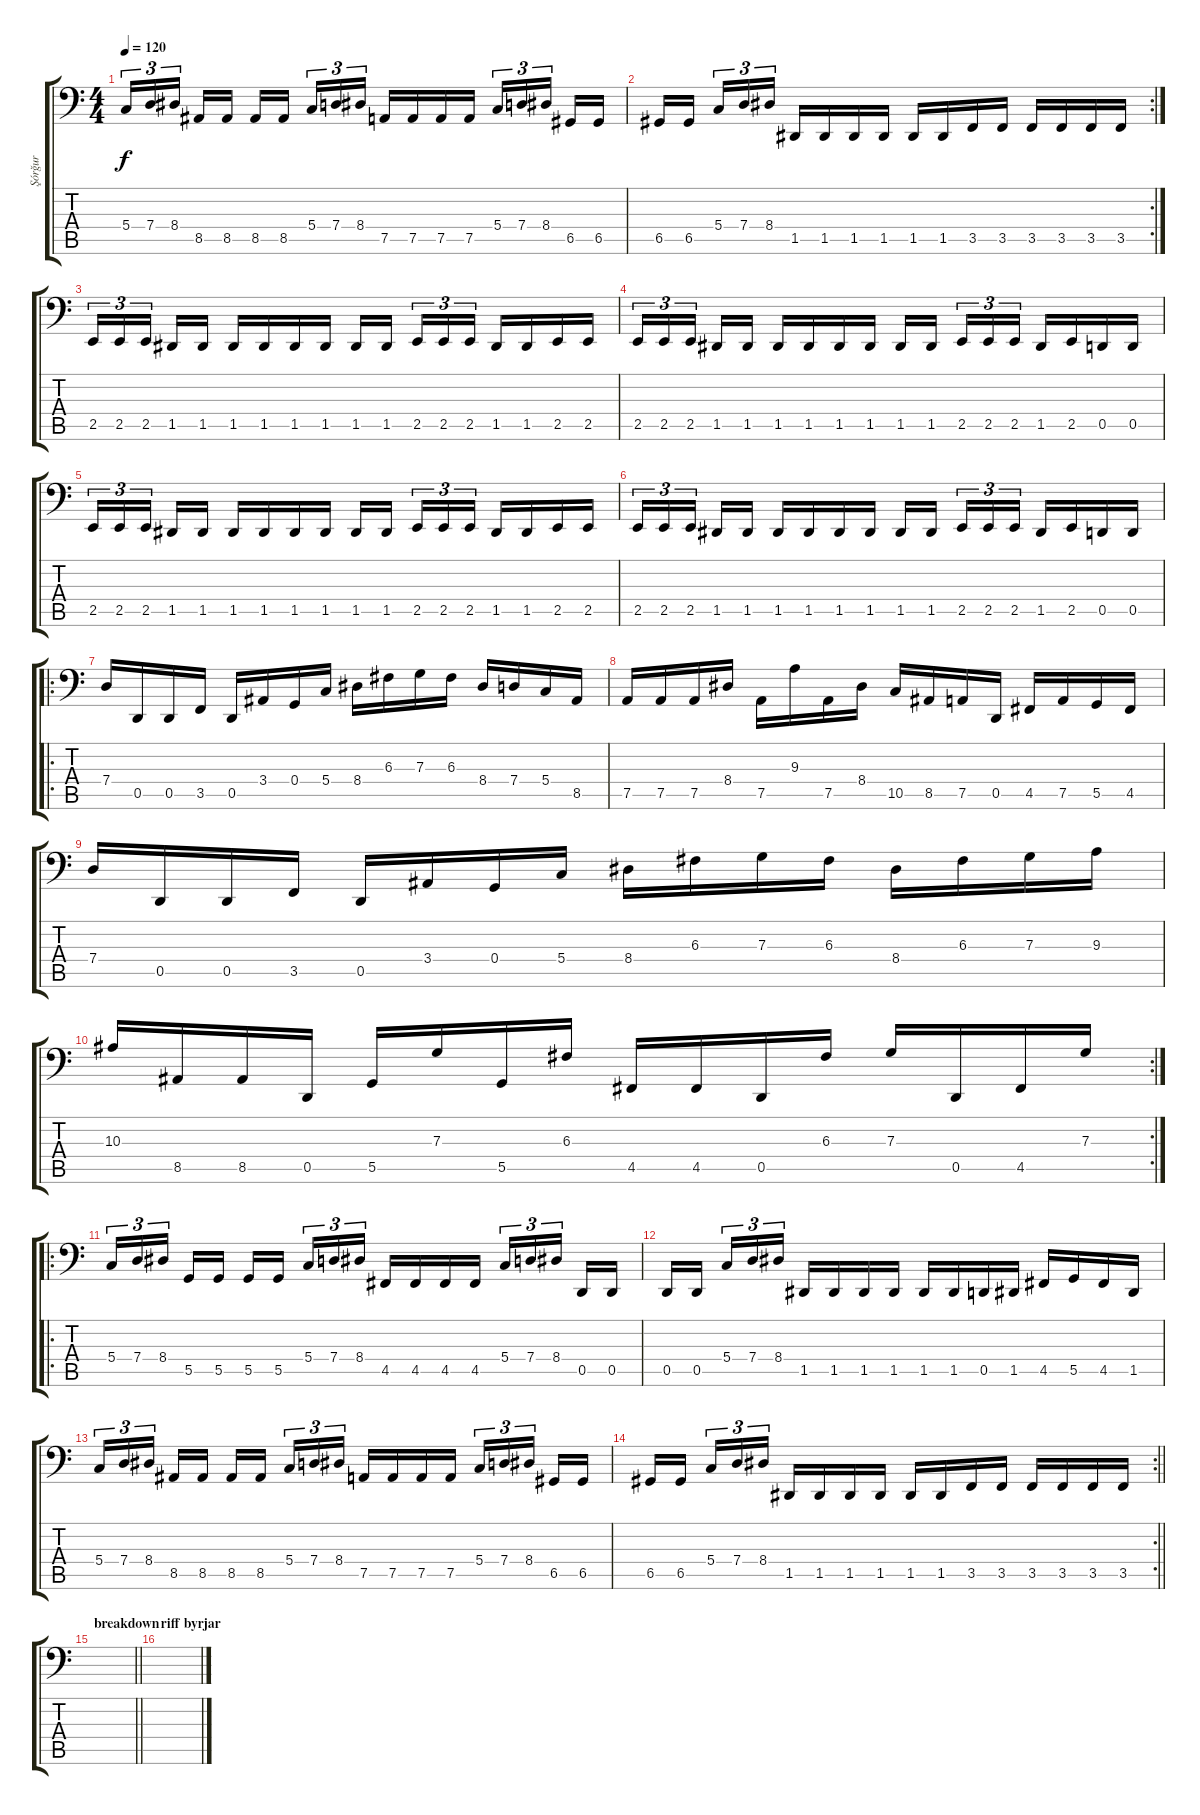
\track ("Şórğur" "Şórğur") {instrument distortionguitar}
\staff {score tabs}
\tuning (A2 F2 C2 G1 D1 A0) {hide}
\ts (4 4)
\tempo 120
\clef f4
\ks c
5.4.16{tu (3 2) dy f} 7.4.16{tu (3 2)} 8.4.16{tu (3 2) beam splitsecondary} 8.5.16 8.5.16 8.5.16 8.5.16{beam splitsecondary} 5.4.16{tu (3 2)} 7.4.16{tu (3 2)} 8.4.16{tu (3 2)} 7.5.16 7.5.16 7.5.16 7.5.16 5.4.16{tu (3 2)} 7.4.16{tu (3 2)} 8.4.16{tu (3 2) beam splitsecondary} 6.5.16 6.5.16 |
\rc 2
6.5.16 6.5.16{beam splitsecondary} 5.4.16{tu (3 2)} 7.4.16{tu (3 2)} 8.4.16{tu (3 2)} 1.5.16 1.5.16 1.5.16 1.5.16 1.5.16 1.5.16 3.5.16 3.5.16 3.5.16 3.5.16 3.5.16 3.5.16 |
2.5.16{tu (3 2)} 2.5.16{tu (3 2)} 2.5.16{tu (3 2) beam splitsecondary} 1.5.16 1.5.16 1.5.16 1.5.16 1.5.16 1.5.16 1.5.16 1.5.16{beam splitsecondary} 2.5.16{tu (3 2)} 2.5.16{tu (3 2)} 2.5.16{tu (3 2)} 1.5.16 1.5.16 2.5.16 2.5.16 |
2.5.16{tu (3 2)} 2.5.16{tu (3 2)} 2.5.16{tu (3 2) beam splitsecondary} 1.5.16 1.5.16 1.5.16 1.5.16 1.5.16 1.5.16 1.5.16 1.5.16{beam splitsecondary} 2.5.16{tu (3 2)} 2.5.16{tu (3 2)} 2.5.16{tu (3 2)} 1.5.16 2.5.16 0.5.16 0.5.16 |
2.5.16{tu (3 2)} 2.5.16{tu (3 2)} 2.5.16{tu (3 2) beam splitsecondary} 1.5.16 1.5.16 1.5.16 1.5.16 1.5.16 1.5.16 1.5.16 1.5.16{beam splitsecondary} 2.5.16{tu (3 2)} 2.5.16{tu (3 2)} 2.5.16{tu (3 2)} 1.5.16 1.5.16 2.5.16 2.5.16 |
2.5.16{tu (3 2)} 2.5.16{tu (3 2)} 2.5.16{tu (3 2) beam splitsecondary} 1.5.16 1.5.16 1.5.16 1.5.16 1.5.16 1.5.16 1.5.16 1.5.16{beam splitsecondary} 2.5.16{tu (3 2)} 2.5.16{tu (3 2)} 2.5.16{tu (3 2)} 1.5.16 2.5.16 0.5.16 0.5.16 |
\ro
7.4.16 0.5.16 0.5.16 3.5.16 0.5.16 3.4.16 0.4.16 5.4.16 8.4.16 6.3.16 7.3.16 6.3.16 8.4.16 7.4.16 5.4.16 8.5.16 |
7.5.16 7.5.16 7.5.16 8.4.16 7.5.16 9.3.16 7.5.16 8.4.16 10.5.16 8.5.16 7.5.16 0.5.16 4.5.16 7.5.16 5.5.16 4.5.16 |
7.4.16 0.5.16 0.5.16 3.5.16 0.5.16 3.4.16 0.4.16 5.4.16 8.4.16 6.3.16 7.3.16 6.3.16 8.4.16 6.3.16 7.3.16 9.3.16 |
\rc 2
10.3.16 8.5.16 8.5.16 0.5.16 5.5.16 7.3.16 5.5.16 6.3.16 4.5.16 4.5.16 0.5.16 6.3.16 7.3.16 0.5.16 4.5.16 7.3.16 |
\ro
5.4.16{tu (3 2)} 7.4.16{tu (3 2)} 8.4.16{tu (3 2) beam splitsecondary} 5.5.16 5.5.16 5.5.16 5.5.16{beam splitsecondary} 5.4.16{tu (3 2)} 7.4.16{tu (3 2)} 8.4.16{tu (3 2)} 4.5.16 4.5.16 4.5.16 4.5.16 5.4.16{tu (3 2)} 7.4.16{tu (3 2)} 8.4.16{tu (3 2) beam splitsecondary} 0.5.16 0.5.16 |
0.5.16 0.5.16{beam splitsecondary} 5.4.16{tu (3 2)} 7.4.16{tu (3 2)} 8.4.16{tu (3 2)} 1.5.16 1.5.16 1.5.16 1.5.16 1.5.16 1.5.16 0.5.16 1.5.16 4.5.16 5.5.16 4.5.16 1.5.16 |
5.4.16{tu (3 2)} 7.4.16{tu (3 2)} 8.4.16{tu (3 2) beam splitsecondary} 8.5.16 8.5.16 8.5.16 8.5.16{beam splitsecondary} 5.4.16{tu (3 2)} 7.4.16{tu (3 2)} 8.4.16{tu (3 2)} 7.5.16 7.5.16 7.5.16 7.5.16 5.4.16{tu (3 2)} 7.4.16{tu (3 2)} 8.4.16{tu (3 2) beam splitsecondary} 6.5.16 6.5.16 |
\rc 2
\barLineRight lightlight
6.5.16 6.5.16{beam splitsecondary} 5.4.16{tu (3 2)} 7.4.16{tu (3 2)} 8.4.16{tu (3 2)} 1.5.16 1.5.16 1.5.16 1.5.16 1.5.16 1.5.16 3.5.16 3.5.16 3.5.16 3.5.16 3.5.16 3.5.16 |
\section ("" "breakdown")
\barLineRight lightlight
|
\section ("" "riff byrjar")
